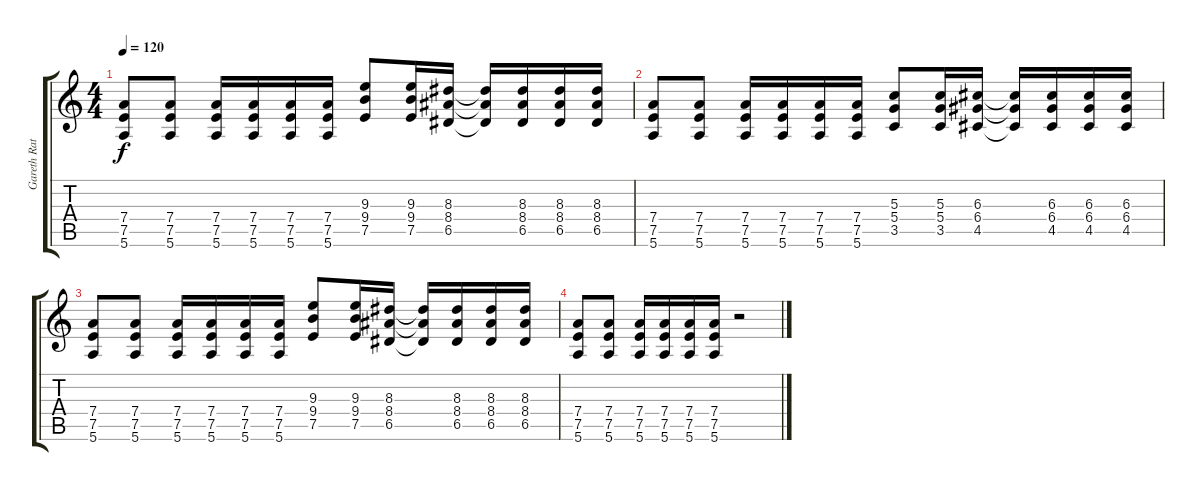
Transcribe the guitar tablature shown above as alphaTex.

\track ("Gareth Ratcliffe - Clean" "Gareth Rat") {instrument electricguitarclean}
\staff {score tabs}
\tuning (E4 B3 G3 D3 A2 E2) {hide}
\ts (4 4)
\tempo 120
\clef g2
\ks c
(7.4 7.5 5.6).8{dy f instrument electricguitarclean} (7.4 7.5 5.6).8 (7.4 7.5 5.6).16 (7.4 7.5 5.6).16 (7.4 7.5 5.6).16 (7.4 7.5 5.6).16 (9.3 9.4 7.5).8 (9.3 9.4 7.5).16 (8.3 8.4 6.5).16 (8.3{t} 8.4{t} 6.5{t}).16 (8.3 8.4 6.5).16 (8.3 8.4 6.5).16 (8.3 8.4 6.5).16 |
(7.4 7.5 5.6).8 (7.4 7.5 5.6).8 (7.4 7.5 5.6).16 (7.4 7.5 5.6).16 (7.4 7.5 5.6).16 (7.4 7.5 5.6).16 (5.3 5.4 3.5).8 (5.3 5.4 3.5).16 (6.3 6.4 4.5).16 (6.3{t} 6.4{t} 4.5{t}).16 (6.3 6.4 4.5).16 (6.3 6.4 4.5).16 (6.3 6.4 4.5).16 |
(7.4 7.5 5.6).8 (7.4 7.5 5.6).8 (7.4 7.5 5.6).16 (7.4 7.5 5.6).16 (7.4 7.5 5.6).16 (7.4 7.5 5.6).16 (9.3 9.4 7.5).8 (9.3 9.4 7.5).16 (8.3 8.4 6.5).16 (8.3{t} 8.4{t} 6.5{t}).16 (8.3 8.4 6.5).16 (8.3 8.4 6.5).16 (8.3 8.4 6.5).16 |
(7.4 7.5 5.6).8 (7.4 7.5 5.6).8 (7.4 7.5 5.6).16 (7.4 7.5 5.6).16 (7.4 7.5 5.6).16 (7.4 7.5 5.6).16 r.2
